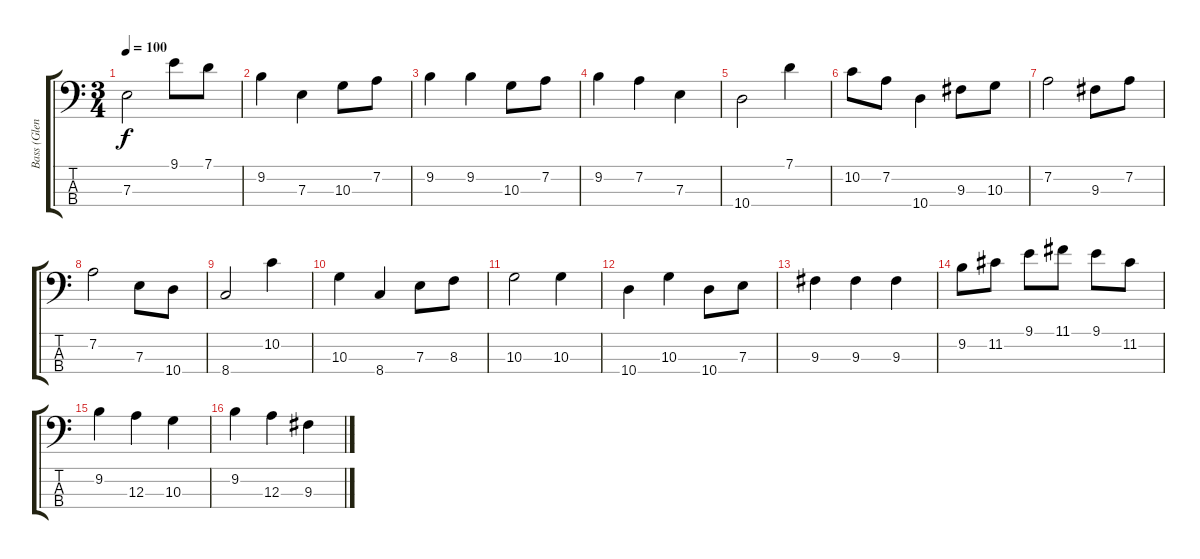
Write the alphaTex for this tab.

\track ("Bass (Glen Cornick)" "Bass (Glen") {instrument acousticbass}
\staff {score tabs}
\tuning (G2 D2 A1 E1) {hide}
\ts (3 4)
\tempo 100
\clef f4
\ks c
7.3.2{dy f} 9.1.8 7.1.8 |
9.2.4 7.3.4 10.3.8 7.2.8 |
9.2.4 9.2.4 10.3.8 7.2.8 |
9.2.4 7.2.4 7.3.4 |
10.4.2 7.1.4 |
10.2.8 7.2.8 10.4.4 9.3.8 10.3.8 |
7.2.2 9.3.8 7.2.8 |
7.2.2 7.3.8 10.4.8 |
8.4.2 10.2.4 |
10.3.4 8.4.4 7.3.8 8.3.8 |
10.3.2 10.3.4 |
10.4.4 10.3.4 10.4.8 7.3.8 |
9.3.4 9.3.4 9.3.4 |
9.2.8 11.2.8 9.1.8 11.1.8 9.1.8 11.2.8 |
9.2.4 12.3.4 10.3.4 |
9.2.4 12.3.4 9.3.4
